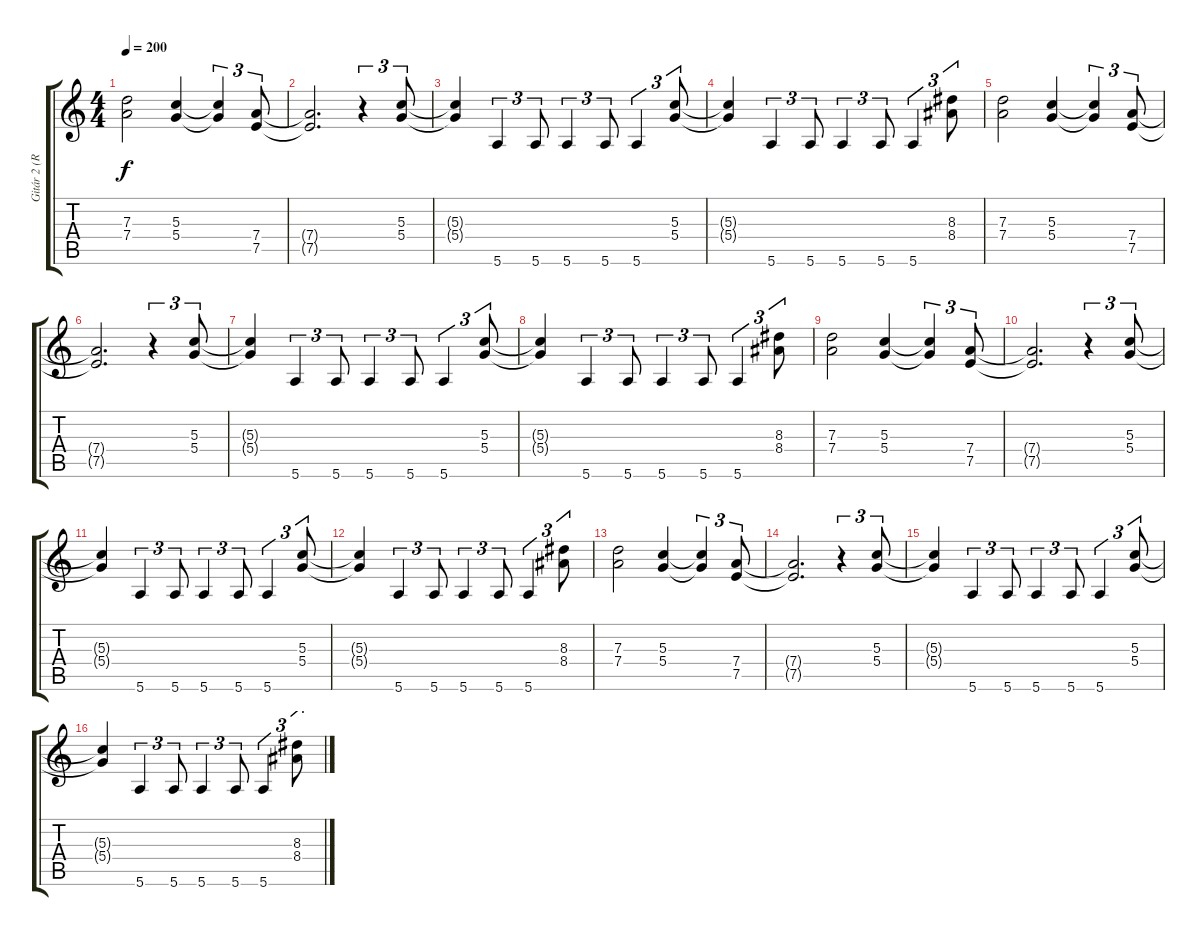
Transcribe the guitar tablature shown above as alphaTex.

\track ("Gitár 2 (Ritchie Blackmore)" "Gitár 2 (R") {instrument distortionguitar}
\staff {score tabs}
\tuning (E4 B3 G3 D3 A2 E2) {hide}
\ts (4 4)
\tempo 200
\clef g2
\ks c
(7.3 7.4).2{dy f} (5.3 5.4).4 (5.3{t} 5.4{t}).4{tu (3 2)} (7.4 7.5).8{tu (3 2)} |
(7.4{t} 7.5{t}).2{d} r.4{tu (3 2)} (5.3 5.4).8{tu (3 2)} |
(5.3{t} 5.4{t}).4 5.6.4{tu (3 2)} 5.6.8{tu (3 2)} 5.6.4{tu (3 2)} 5.6.8{tu (3 2)} 5.6.4{tu (3 2)} (5.3 5.4).8{tu (3 2)} |
(5.3{t} 5.4{t}).4 5.6.4{tu (3 2)} 5.6.8{tu (3 2)} 5.6.4{tu (3 2)} 5.6.8{tu (3 2)} 5.6.4{tu (3 2)} (8.3 8.4).8{tu (3 2)} |
(7.3 7.4).2 (5.3 5.4).4 (5.3{t} 5.4{t}).4{tu (3 2)} (7.4 7.5).8{tu (3 2)} |
(7.4{t} 7.5{t}).2{d} r.4{tu (3 2)} (5.3 5.4).8{tu (3 2)} |
(5.3{t} 5.4{t}).4 5.6.4{tu (3 2)} 5.6.8{tu (3 2)} 5.6.4{tu (3 2)} 5.6.8{tu (3 2)} 5.6.4{tu (3 2)} (5.3 5.4).8{tu (3 2)} |
(5.3{t} 5.4{t}).4 5.6.4{tu (3 2)} 5.6.8{tu (3 2)} 5.6.4{tu (3 2)} 5.6.8{tu (3 2)} 5.6.4{tu (3 2)} (8.3 8.4).8{tu (3 2)} |
(7.3 7.4).2 (5.3 5.4).4 (5.3{t} 5.4{t}).4{tu (3 2)} (7.4 7.5).8{tu (3 2)} |
(7.4{t} 7.5{t}).2{d} r.4{tu (3 2)} (5.3 5.4).8{tu (3 2)} |
(5.3{t} 5.4{t}).4 5.6.4{tu (3 2)} 5.6.8{tu (3 2)} 5.6.4{tu (3 2)} 5.6.8{tu (3 2)} 5.6.4{tu (3 2)} (5.3 5.4).8{tu (3 2)} |
(5.3{t} 5.4{t}).4 5.6.4{tu (3 2)} 5.6.8{tu (3 2)} 5.6.4{tu (3 2)} 5.6.8{tu (3 2)} 5.6.4{tu (3 2)} (8.3 8.4).8{tu (3 2)} |
(7.3 7.4).2 (5.3 5.4).4 (5.3{t} 5.4{t}).4{tu (3 2)} (7.4 7.5).8{tu (3 2)} |
(7.4{t} 7.5{t}).2{d} r.4{tu (3 2)} (5.3 5.4).8{tu (3 2)} |
(5.3{t} 5.4{t}).4 5.6.4{tu (3 2)} 5.6.8{tu (3 2)} 5.6.4{tu (3 2)} 5.6.8{tu (3 2)} 5.6.4{tu (3 2)} (5.3 5.4).8{tu (3 2)} |
(5.3{t} 5.4{t}).4 5.6.4{tu (3 2)} 5.6.8{tu (3 2)} 5.6.4{tu (3 2)} 5.6.8{tu (3 2)} 5.6.4{tu (3 2)} (8.3 8.4).8{tu (3 2)}
